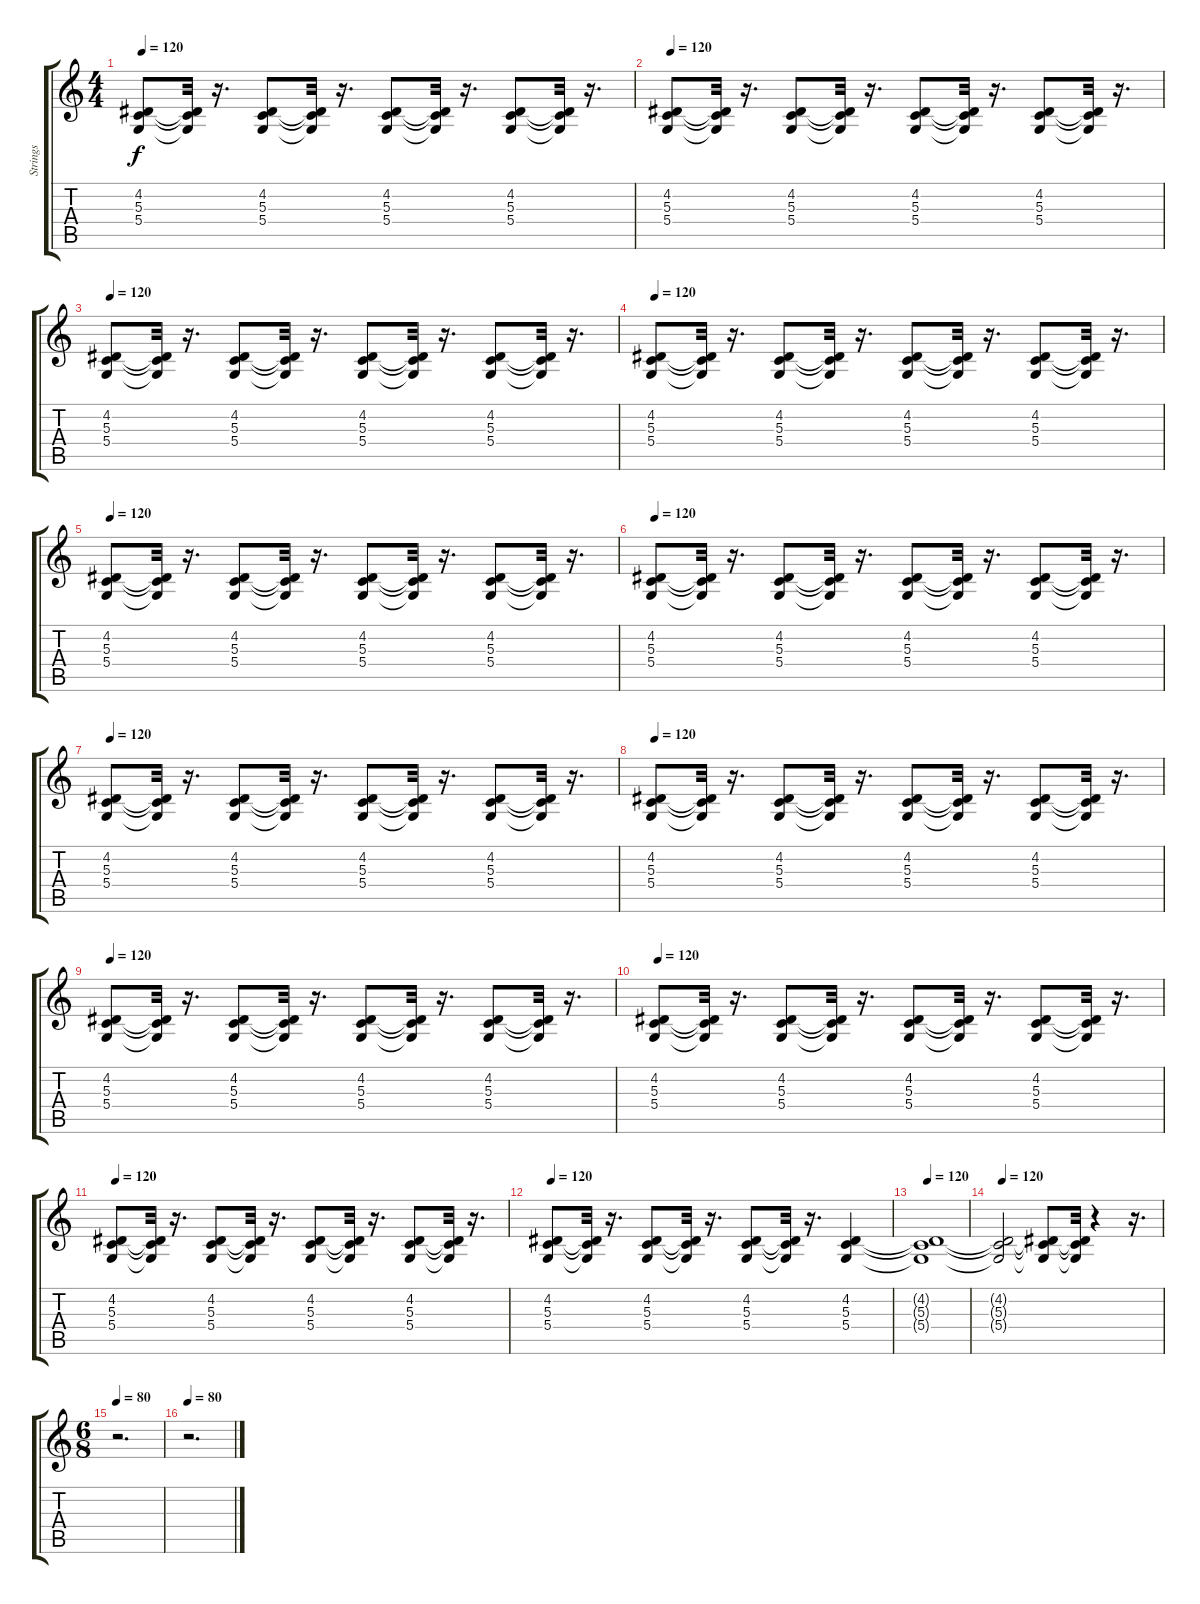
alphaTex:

\track ("Strings" "Strings") {instrument stringensemble1}
\staff {score tabs}
\tuning (E4 B3 G3 D3 A2 E2) {hide}
\ts (4 4)
\tempo 120
\clef g2
\ks c
(4.2 5.3 5.4).8{dy f} (4.2{t} 5.3{t} 5.4{t}).32 r.16{d} (4.2 5.3 5.4).8 (4.2{t} 5.3{t} 5.4{t}).32 r.16{d} (4.2 5.3 5.4).8 (4.2{t} 5.3{t} 5.4{t}).32 r.16{d} (4.2 5.3 5.4).8 (4.2{t} 5.3{t} 5.4{t}).32 r.16{d} |
\tempo 120
(4.2 5.3 5.4).8 (4.2{t} 5.3{t} 5.4{t}).32 r.16{d} (4.2 5.3 5.4).8 (4.2{t} 5.3{t} 5.4{t}).32 r.16{d} (4.2 5.3 5.4).8 (4.2{t} 5.3{t} 5.4{t}).32 r.16{d} (4.2 5.3 5.4).8 (4.2{t} 5.3{t} 5.4{t}).32 r.16{d} |
\tempo 120
(4.2 5.3 5.4).8 (4.2{t} 5.3{t} 5.4{t}).32 r.16{d} (4.2 5.3 5.4).8 (4.2{t} 5.3{t} 5.4{t}).32 r.16{d} (4.2 5.3 5.4).8 (4.2{t} 5.3{t} 5.4{t}).32 r.16{d} (4.2 5.3 5.4).8 (4.2{t} 5.3{t} 5.4{t}).32 r.16{d} |
\tempo 120
(4.2 5.3 5.4).8 (4.2{t} 5.3{t} 5.4{t}).32 r.16{d} (4.2 5.3 5.4).8 (4.2{t} 5.3{t} 5.4{t}).32 r.16{d} (4.2 5.3 5.4).8 (4.2{t} 5.3{t} 5.4{t}).32 r.16{d} (4.2 5.3 5.4).8 (4.2{t} 5.3{t} 5.4{t}).32 r.16{d} |
\tempo 120
(4.2 5.3 5.4).8 (4.2{t} 5.3{t} 5.4{t}).32 r.16{d} (4.2 5.3 5.4).8 (4.2{t} 5.3{t} 5.4{t}).32 r.16{d} (4.2 5.3 5.4).8 (4.2{t} 5.3{t} 5.4{t}).32 r.16{d} (4.2 5.3 5.4).8 (4.2{t} 5.3{t} 5.4{t}).32 r.16{d} |
\tempo 120
(4.2 5.3 5.4).8 (4.2{t} 5.3{t} 5.4{t}).32 r.16{d} (4.2 5.3 5.4).8 (4.2{t} 5.3{t} 5.4{t}).32 r.16{d} (4.2 5.3 5.4).8 (4.2{t} 5.3{t} 5.4{t}).32 r.16{d} (4.2 5.3 5.4).8 (4.2{t} 5.3{t} 5.4{t}).32 r.16{d} |
\tempo 120
(4.2 5.3 5.4).8 (4.2{t} 5.3{t} 5.4{t}).32 r.16{d} (4.2 5.3 5.4).8 (4.2{t} 5.3{t} 5.4{t}).32 r.16{d} (4.2 5.3 5.4).8 (4.2{t} 5.3{t} 5.4{t}).32 r.16{d} (4.2 5.3 5.4).8 (4.2{t} 5.3{t} 5.4{t}).32 r.16{d} |
\tempo 120
(4.2 5.3 5.4).8 (4.2{t} 5.3{t} 5.4{t}).32 r.16{d} (4.2 5.3 5.4).8 (4.2{t} 5.3{t} 5.4{t}).32 r.16{d} (4.2 5.3 5.4).8 (4.2{t} 5.3{t} 5.4{t}).32 r.16{d} (4.2 5.3 5.4).8 (4.2{t} 5.3{t} 5.4{t}).32 r.16{d} |
\tempo 120
(4.2 5.3 5.4).8 (4.2{t} 5.3{t} 5.4{t}).32 r.16{d} (4.2 5.3 5.4).8 (4.2{t} 5.3{t} 5.4{t}).32 r.16{d} (4.2 5.3 5.4).8 (4.2{t} 5.3{t} 5.4{t}).32 r.16{d} (4.2 5.3 5.4).8 (4.2{t} 5.3{t} 5.4{t}).32 r.16{d} |
\tempo 120
(4.2 5.3 5.4).8 (4.2{t} 5.3{t} 5.4{t}).32 r.16{d} (4.2 5.3 5.4).8 (4.2{t} 5.3{t} 5.4{t}).32 r.16{d} (4.2 5.3 5.4).8 (4.2{t} 5.3{t} 5.4{t}).32 r.16{d} (4.2 5.3 5.4).8 (4.2{t} 5.3{t} 5.4{t}).32 r.16{d} |
\tempo 120
(4.2 5.3 5.4).8 (4.2{t} 5.3{t} 5.4{t}).32 r.16{d} (4.2 5.3 5.4).8 (4.2{t} 5.3{t} 5.4{t}).32 r.16{d} (4.2 5.3 5.4).8 (4.2{t} 5.3{t} 5.4{t}).32 r.16{d} (4.2 5.3 5.4).8 (4.2{t} 5.3{t} 5.4{t}).32 r.16{d} |
\tempo 120
(4.2 5.3 5.4).8 (4.2{t} 5.3{t} 5.4{t}).32 r.16{d} (4.2 5.3 5.4).8{volume 8} (4.2{t} 5.3{t} 5.4{t}).32 r.16{d} (4.2 5.3 5.4).8{volume 8} (4.2{t} 5.3{t} 5.4{t}).32 r.16{d} (4.2 5.3 5.4).4{volume 7} |
\tempo 120
(4.2{t} 5.3{t} 5.4{t}).1 |
\tempo 120
(4.2{t} 5.3{t} 5.4{t}).2 (4.2{t} 5.3{t} 5.4{t}).8 (4.2{t} 5.3{t} 5.4{t}).32 r.4 r.16{d} |
\ts (6 8)
\tempo 80
r.2{d} |
\tempo 80
r.2{d}
